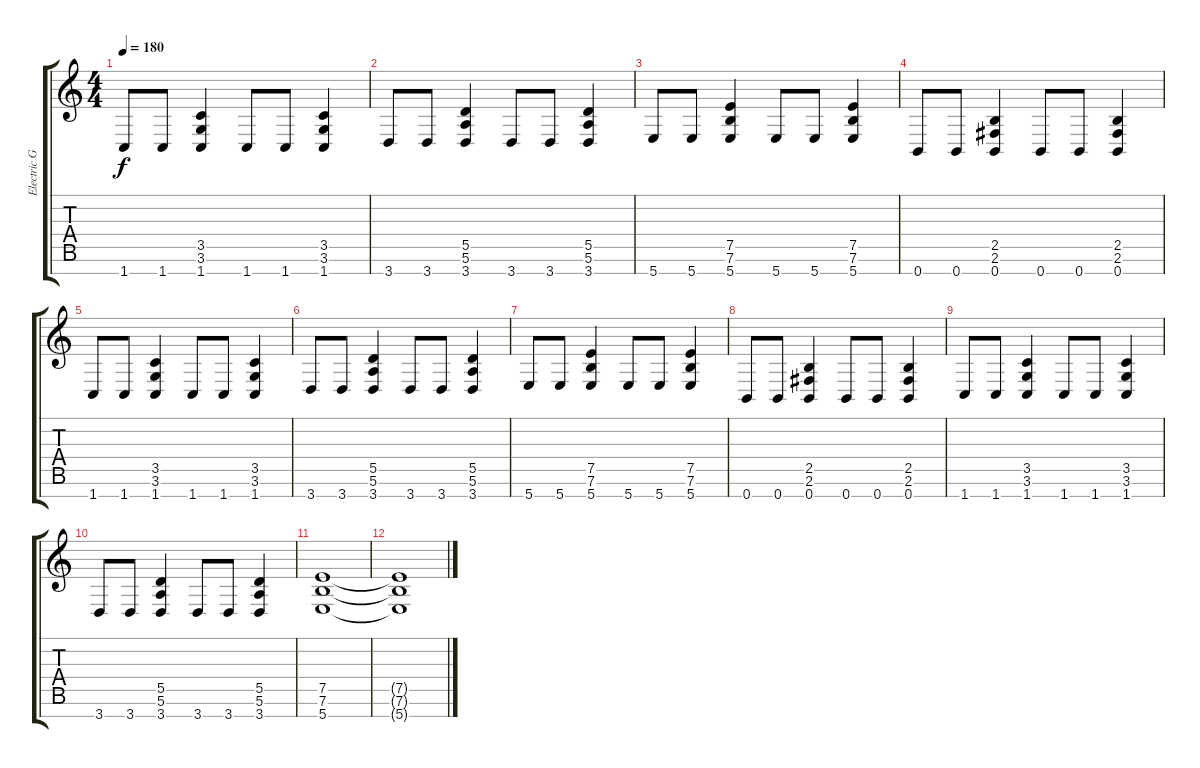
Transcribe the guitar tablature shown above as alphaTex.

\track ("Electric Guitar" "Electric G") {instrument distortionguitar}
\staff {score tabs}
\tuning (E4 B3 G3 D3 A2 E2 B1) {hide}
\ts (4 4)
\tempo 180
\clef g2
\ks c
1.7.8{dy f} 1.7.8 (3.5 3.6 1.7).4 1.7.8 1.7.8 (3.5 3.6 1.7).4 |
3.7.8 3.7.8 (5.5 5.6 3.7).4 3.7.8 3.7.8 (5.5 5.6 3.7).4 |
5.7.8 5.7.8 (7.5 7.6 5.7).4 5.7.8 5.7.8 (7.5 7.6 5.7).4 |
0.7.8 0.7.8 (2.5 2.6 0.7).4 0.7.8 0.7.8 (2.5 2.6 0.7).4 |
1.7.8 1.7.8 (3.5 3.6 1.7).4 1.7.8 1.7.8 (3.5 3.6 1.7).4 |
3.7.8 3.7.8 (5.5 5.6 3.7).4 3.7.8 3.7.8 (5.5 5.6 3.7).4 |
5.7.8 5.7.8 (7.5 7.6 5.7).4 5.7.8 5.7.8 (7.5 7.6 5.7).4 |
0.7.8 0.7.8 (2.5 2.6 0.7).4 0.7.8 0.7.8 (2.5 2.6 0.7).4 |
1.7.8 1.7.8 (3.5 3.6 1.7).4 1.7.8 1.7.8 (3.5 3.6 1.7).4 |
3.7.8 3.7.8 (5.5 5.6 3.7).4 3.7.8 3.7.8 (5.5 5.6 3.7).4 |
(7.5 7.6 5.7).1 |
(7.5{t} 7.6{t} 5.7{t}).1
